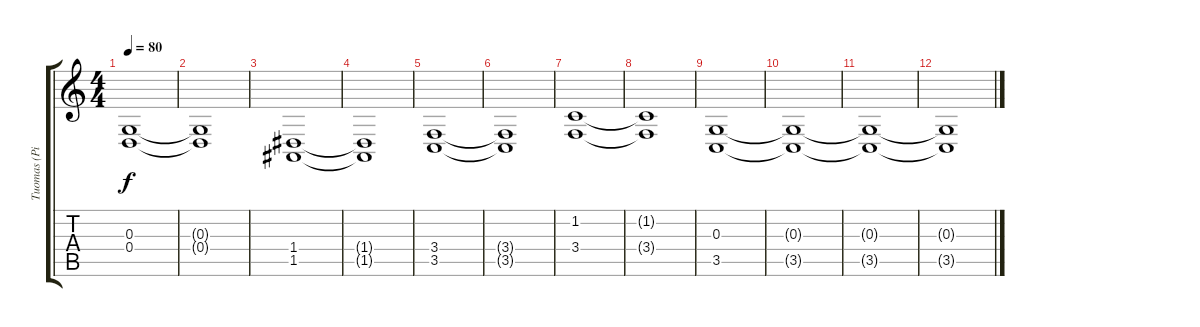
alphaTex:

\track ("Tuomas (Piano LH)" "Tuomas (Pi") {instrument acousticgrandpiano}
\staff {score tabs}
\tuning (E4 B3 G3 D3 A2 E2) {hide}
\ts (4 4)
\tempo 80
\clef g2
\ks c
(0.3 0.4).1{dy f} |
(0.3{t} 0.4{t}).1 |
(1.4 1.5).1 |
(1.4{t} 1.5{t}).1 |
(3.4 3.5).1 |
(3.4{t} 3.5{t}).1 |
(1.2 3.4).1 |
(1.2{t} 3.4{t}).1 |
(0.3 3.5).1 |
(0.3{t} 3.5{t}).1 |
(0.3{t} 3.5{t}).1 |
(0.3{t} 3.5{t}).1
